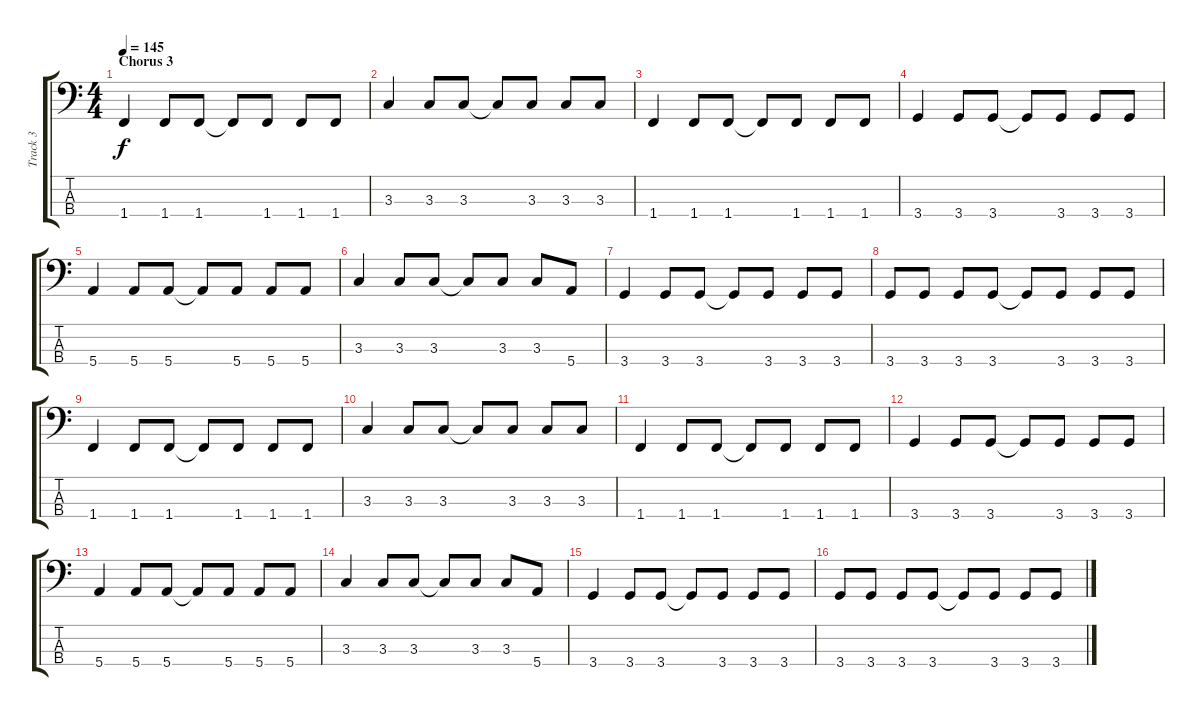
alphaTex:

\track ("Track 3" "Track 3") {instrument electricbassfinger}
\staff {score tabs}
\tuning (G2 D2 A1 E1) {hide}
\ts (4 4)
\section ("" "Chorus 3")
\tempo 145
\clef f4
\ks c
1.4.4{dy f} 1.4.8 1.4.8 1.4{t}.8 1.4.8 1.4.8 1.4.8 |
3.3.4 3.3.8 3.3.8 3.3{t}.8 3.3.8 3.3.8 3.3.8 |
1.4.4 1.4.8 1.4.8 1.4{t}.8 1.4.8 1.4.8 1.4.8 |
3.4.4 3.4.8 3.4.8 3.4{t}.8 3.4.8 3.4.8 3.4.8 |
5.4.4 5.4.8 5.4.8 5.4{t}.8 5.4.8 5.4.8 5.4.8 |
3.3.4 3.3.8 3.3.8 3.3{t}.8 3.3.8 3.3.8 5.4.8 |
3.4.4 3.4.8 3.4.8 3.4{t}.8 3.4.8 3.4.8 3.4.8 |
3.4.8 3.4.8 3.4.8 3.4.8 3.4{t}.8 3.4.8 3.4.8 3.4.8 |
1.4.4 1.4.8 1.4.8 1.4{t}.8 1.4.8 1.4.8 1.4.8 |
3.3.4 3.3.8 3.3.8 3.3{t}.8 3.3.8 3.3.8 3.3.8 |
1.4.4 1.4.8 1.4.8 1.4{t}.8 1.4.8 1.4.8 1.4.8 |
3.4.4 3.4.8 3.4.8 3.4{t}.8 3.4.8 3.4.8 3.4.8 |
5.4.4 5.4.8 5.4.8 5.4{t}.8 5.4.8 5.4.8 5.4.8 |
3.3.4 3.3.8 3.3.8 3.3{t}.8 3.3.8 3.3.8 5.4.8 |
3.4.4 3.4.8 3.4.8 3.4{t}.8 3.4.8 3.4.8 3.4.8 |
3.4.8 3.4.8 3.4.8 3.4.8 3.4{t}.8 3.4.8 3.4.8 3.4.8
